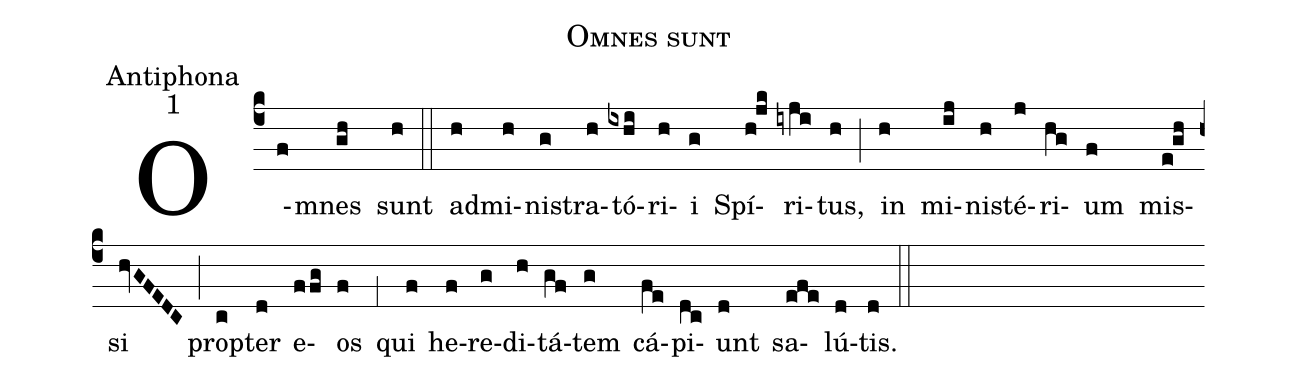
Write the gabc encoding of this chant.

name:Omnes sunt;
office-part:Antiphona;
mode:1;
%%
(c4) O(f)mnes(gh) sunt(h) (::)
ad(h)mi(h)ni(g)stra(h)tó(ixhi)ri(h)i(g) Spí(h!jk)ri(iyji)tus,(h) (;) in(h) mi(ij)ni(h)sté(j)ri(hg)um(f) mis(e!gh)si(hvGFEDC) (;) prop(c)ter(d) e(ffg)os(f) (,1) qui(f) he(f)re(g)di(h)tá(gf)tem(g) cá(fe)pi(dc)unt(d) sa(efe)lú(d)tis.(d) (::)
